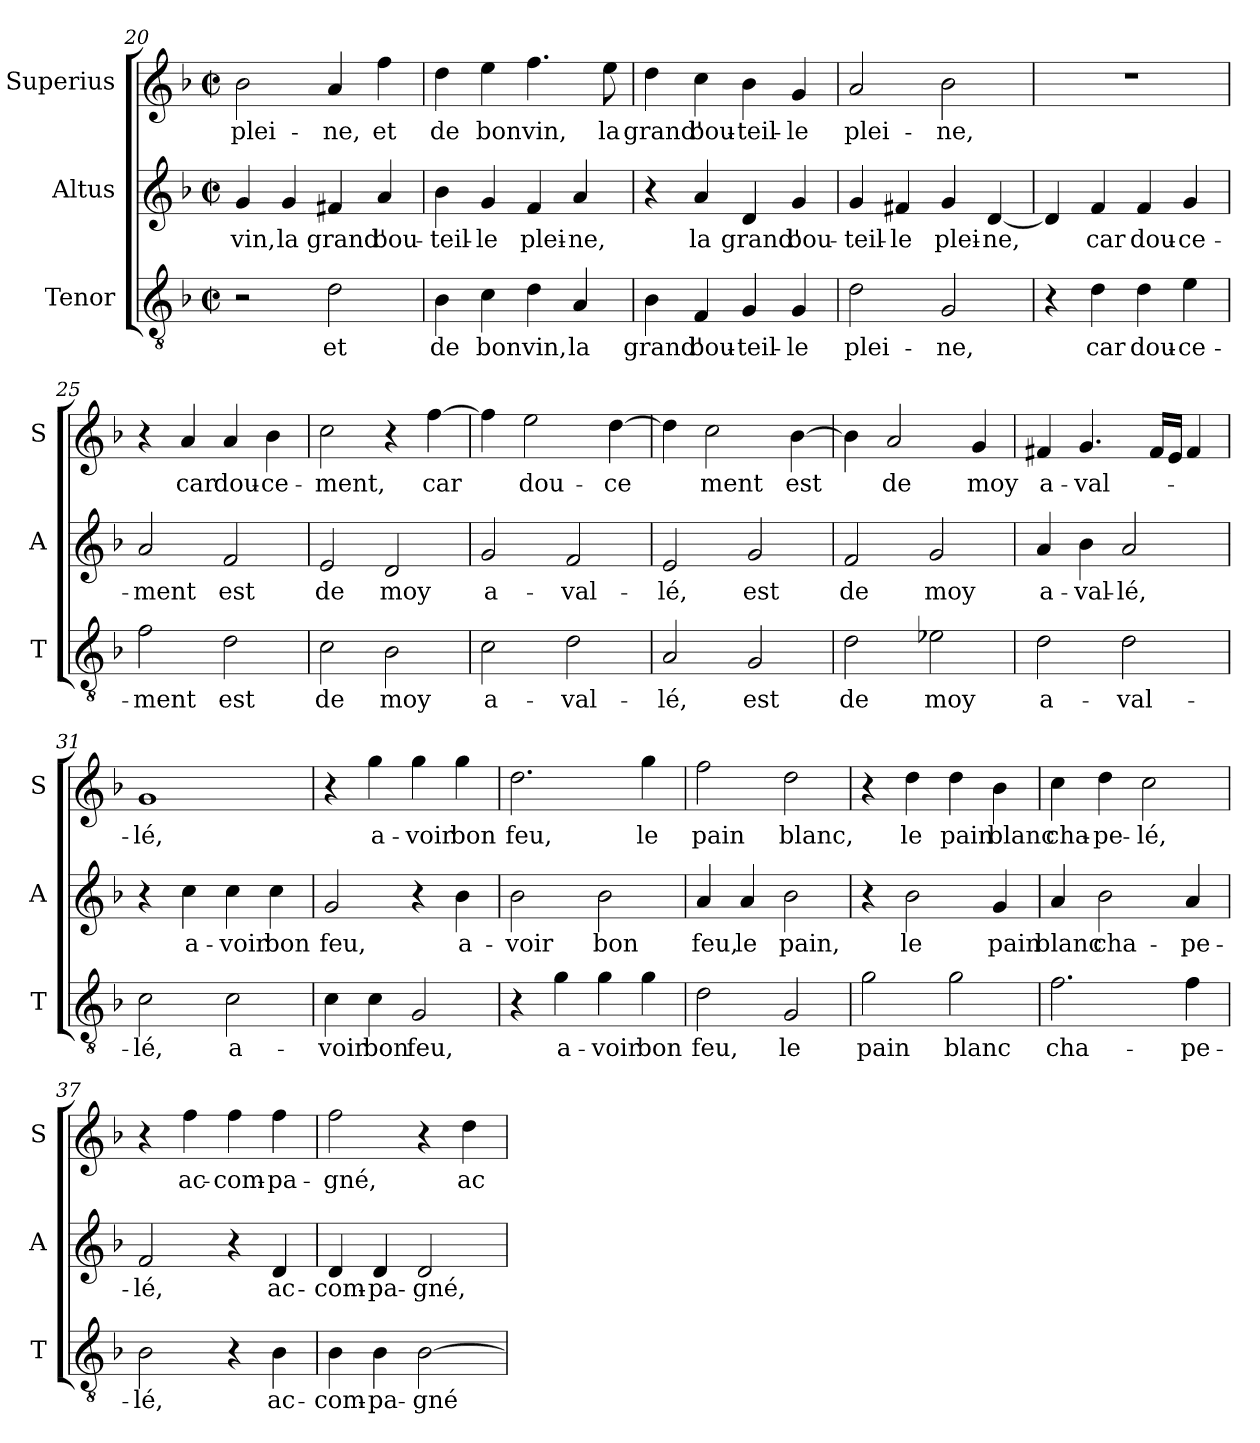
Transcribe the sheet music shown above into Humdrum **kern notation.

**kern	**text	**kern	**text	**kern	**text
*part3	*part3	*part2	*part2	*part1	*part1
*staff3	*staff3	*staff2	*staff2	*staff1	*staff1
*I"Tenor	*	*I"Altus	*	*I"Superius	*
*I'T	*	*I'A	*	*I'S	*
*clefGv2	*	*clefG2	*	*clefG2	*
*k[b-]	*	*k[b-]	*	*k[b-]	*
*M2/2	*	*M2/2	*	*M2/2	*
*met(c|)	*	*met(c|)	*	*met(c|)	*
=20	=20	=20	=20	=20	=20
!	!	!	!LO:LY:b	!	!LO:LY:b
2r	.	4g/	vin,	2b-\	plei-
!	!	!	!LO:LY:b	!	!
.	.	4g/	la	.	.
!	!LO:LY:b	!	!LO:LY:b	!	!LO:LY:b
2d\	et	4f#X/	grand'	4a/	-ne,
!	!	!	!LO:LY:b	!	!LO:LY:b
.	.	4a/	bou-	4ff\	et
!!LO:LB:g=z
=21	=21	=21	=21	=21	=21
!	!LO:LY:b	!	!LO:LY:b	!	!LO:LY:b
4B-\	de	4b-\	-teil-	4dd\	de
!	!LO:LY:b	!	!LO:LY:b	!	!LO:LY:b
4c\	bon	4g/	-le	4ee\	bon
!	!LO:LY:b	!	!LO:LY:b	!	!LO:LY:b
4d\	vin,	4f/	plei-	4.ff\	vin,
!	!LO:LY:b	!	!LO:LY:b	!	!
4A/	la	4a/	-ne,	.	.
!	!	!	!	!	!LO:LY:b
.	.	.	.	8ee\	la
=22	=22	=22	=22	=22	=22
!	!LO:LY:b	!	!	!	!LO:LY:b
4B-\	grand'	4r	.	4dd\	grand'
!	!LO:LY:b	!	!LO:LY:b	!	!LO:LY:b
4F/	bou-	4a/	la	4cc\	bou-
!	!LO:LY:b	!	!LO:LY:b	!	!LO:LY:b
4G/	-teil-	4d/	grand'	4b-\	-teil-
!	!LO:LY:b	!	!LO:LY:b	!	!LO:LY:b
4G/	-le	4g/	bou-	4g/	-le
=23	=23	=23	=23	=23	=23
!	!LO:LY:b	!	!LO:LY:b	!	!LO:LY:b
2d\	plei-	4g/	-teil-	2a/	plei-
!	!	!	!LO:LY:b	!	!
.	.	4f#X/	-le	.	.
!	!LO:LY:b	!	!LO:LY:b	!	!LO:LY:b
2G/	-ne,	4g/	plei-	2b-\	-ne,
!	!	!	!LO:LY:b	!	!
.	.	[4d/	-ne,	.	.
=24	=24	=24	=24	=24	=24
4r	.	4d/]	.	1r	.
!	!LO:LY:b	!	!LO:LY:b	!	!
4d\	car	4f/	car	.	.
!	!LO:LY:b	!	!LO:LY:b	!	!
4d\	dou-	4f/	dou-	.	.
!	!LO:LY:b	!	!LO:LY:b	!	!
4e\	-ce-	4g/	-ce-	.	.
=25	=25	=25	=25	=25	=25
!	!LO:LY:b	!	!LO:LY:b	!	!
2f\	-ment	2a/	-ment	4r	.
!	!	!	!	!	!LO:LY:b
.	.	.	.	4a/	car
!	!LO:LY:b	!	!LO:LY:b	!	!LO:LY:b
2d\	est	2f/	est	4a/	dou-
!	!	!	!	!	!LO:LY:b
.	.	.	.	4b-\	-ce-
!!LO:LB:g=z
=26	=26	=26	=26	=26	=26
!	!LO:LY:b	!	!LO:LY:b	!	!LO:LY:b
2c\	de	2e/	de	2cc\	-ment,
!	!LO:LY:b	!	!LO:LY:b	!	!
2B-\	moy	2d/	moy	4r	.
!	!	!	!	!	!LO:LY:b
.	.	.	.	[4ff\	car
=27	=27	=27	=27	=27	=27
!	!LO:LY:b	!	!LO:LY:b	!	!
2c\	a-	2g/	a-	4ff\]	.
!	!	!	!	!	!LO:LY:b
.	.	.	.	2ee\	dou-
!	!LO:LY:b	!	!LO:LY:b	!	!
2d\	-val-	2f/	-val-	.	.
!	!	!	!	!	!LO:LY:b
.	.	.	.	[4dd\	-ce
=28	=28	=28	=28	=28	=28
!	!LO:LY:b	!	!LO:LY:b	!	!
2A/	-lé,	2e/	-lé,	4dd\]	.
!	!	!	!	!	!LO:LY:b
.	.	.	.	2cc\	ment
!	!LO:LY:b	!	!LO:LY:b	!	!
2G/	est	2g/	est	.	.
!	!	!	!	!	!LO:LY:b
.	.	.	.	[4b-\	est
=29	=29	=29	=29	=29	=29
!	!LO:LY:b	!	!LO:LY:b	!	!
2d\	de	2f/	de	4b-\]	.
!	!	!	!	!	!LO:LY:b
.	.	.	.	2a/	de
!	!LO:LY:b	!	!LO:LY:b	!	!
2e-X\	moy	2g/	moy	.	.
!	!	!	!	!	!LO:LY:b
.	.	.	.	4g/	moy
=30	=30	=30	=30	=30	=30
!	!LO:LY:b	!	!LO:LY:b	!	!LO:LY:b
2d\	a-	4a/	a-	4f#X/	a-
!	!	!	!LO:LY:b	!	!LO:LY:b
.	.	4b-\	-val-	4.g/	-val-
!	!LO:LY:b	!	!LO:LY:b	!	!
2d\	-val-	2a/	-lé,	.	.
.	.	.	.	16f#LL	.
.	.	.	.	16eJJ	.
.	.	.	.	4f#/	.
!!LO:LB:g=z
=31	=31	=31	=31	=31	=31
!	!LO:LY:b	!	!	!	!LO:LY:b
2c\	-lé,	4r	.	1g	-lé,
!	!	!	!LO:LY:b	!	!
.	.	4cc\	a-	.	.
!	!LO:LY:b	!	!LO:LY:b	!	!
2c\	a-	4cc\	-voir	.	.
!	!	!	!LO:LY:b	!	!
.	.	4cc\	bon	.	.
=32	=32	=32	=32	=32	=32
!	!LO:LY:b	!	!LO:LY:b	!	!
4c\	-voir	2g/	feu,	4r	.
!	!LO:LY:b	!	!	!	!LO:LY:b
4c\	bon	.	.	4gg\	a-
!	!LO:LY:b	!	!	!	!LO:LY:b
2G/	feu,	4r	.	4gg\	-voir
!	!	!	!LO:LY:b	!	!LO:LY:b
.	.	4b-\	a-	4gg\	bon
=33	=33	=33	=33	=33	=33
!	!	!	!LO:LY:b	!	!LO:LY:b
4r	.	2b-\	-voir	2.dd\	feu,
!	!LO:LY:b	!	!	!	!
4g\	a-	.	.	.	.
!	!LO:LY:b	!	!LO:LY:b	!	!
4g\	-voir	2b-\	bon	.	.
!	!LO:LY:b	!	!	!	!LO:LY:b
4g\	bon	.	.	4gg\	le
=34	=34	=34	=34	=34	=34
!	!LO:LY:b	!	!LO:LY:b	!	!LO:LY:b
2d\	feu,	4a/	feu,	2ff\	pain
!	!	!	!LO:LY:b	!	!
.	.	4a/	le	.	.
!	!LO:LY:b	!	!LO:LY:b	!	!LO:LY:b
2G/	le	2b-\	pain,	2dd\	blanc,
=35	=35	=35	=35	=35	=35
!	!LO:LY:b	!	!	!	!
2g\	pain	4r	.	4r	.
!	!	!	!LO:LY:b	!	!LO:LY:b
.	.	2b-\	le	4dd\	le
!	!LO:LY:b	!	!	!	!LO:LY:b
2g\	blanc	.	.	4dd\	pain
!	!	!	!LO:LY:b	!	!LO:LY:b
.	.	4g/	pain	4b-\	blanc
!!LO:PB:g=z
=36	=36	=36	=36	=36	=36
!	!LO:LY:b	!	!LO:LY:b	!	!LO:LY:b
2.f\	cha-	4a/	blanc	4cc\	cha-
!	!	!	!LO:LY:b	!	!LO:LY:b
.	.	2b-\	cha-	4dd\	-pe-
!	!	!	!	!	!LO:LY:b
.	.	.	.	2cc\	-lé,
!	!LO:LY:b	!	!LO:LY:b	!	!
4f\	-pe-	4a/	-pe-	.	.
=37	=37	=37	=37	=37	=37
!	!LO:LY:b	!	!LO:LY:b	!	!
2B-\	-lé,	2f/	-lé,	4r	.
!	!	!	!	!	!LO:LY:b
.	.	.	.	4ff\	ac-
!	!	!	!	!	!LO:LY:b
4r	.	4r	.	4ff\	-com-
!	!LO:LY:b	!	!LO:LY:b	!	!LO:LY:b
4B-\	ac-	4d/	ac-	4ff\	-pa-
=38	=38	=38	=38	=38	=38
!	!LO:LY:b	!	!LO:LY:b	!	!LO:LY:b
4B-\	-com-	4d/	-com-	2ff\	-gné,
!	!LO:LY:b	!	!LO:LY:b	!	!
4B-\	-pa-	4d/	-pa-	.	.
!	!LO:LY:b	!	!LO:LY:b	!	!
[2B-\	-gné	2d/	-gné,	4r	.
!	!	!	!	!	!LO:LY:b
.	.	.	.	4dd\	ac-
=	=	=	=	=	=
*-	*-	*-	*-	*-	*-
